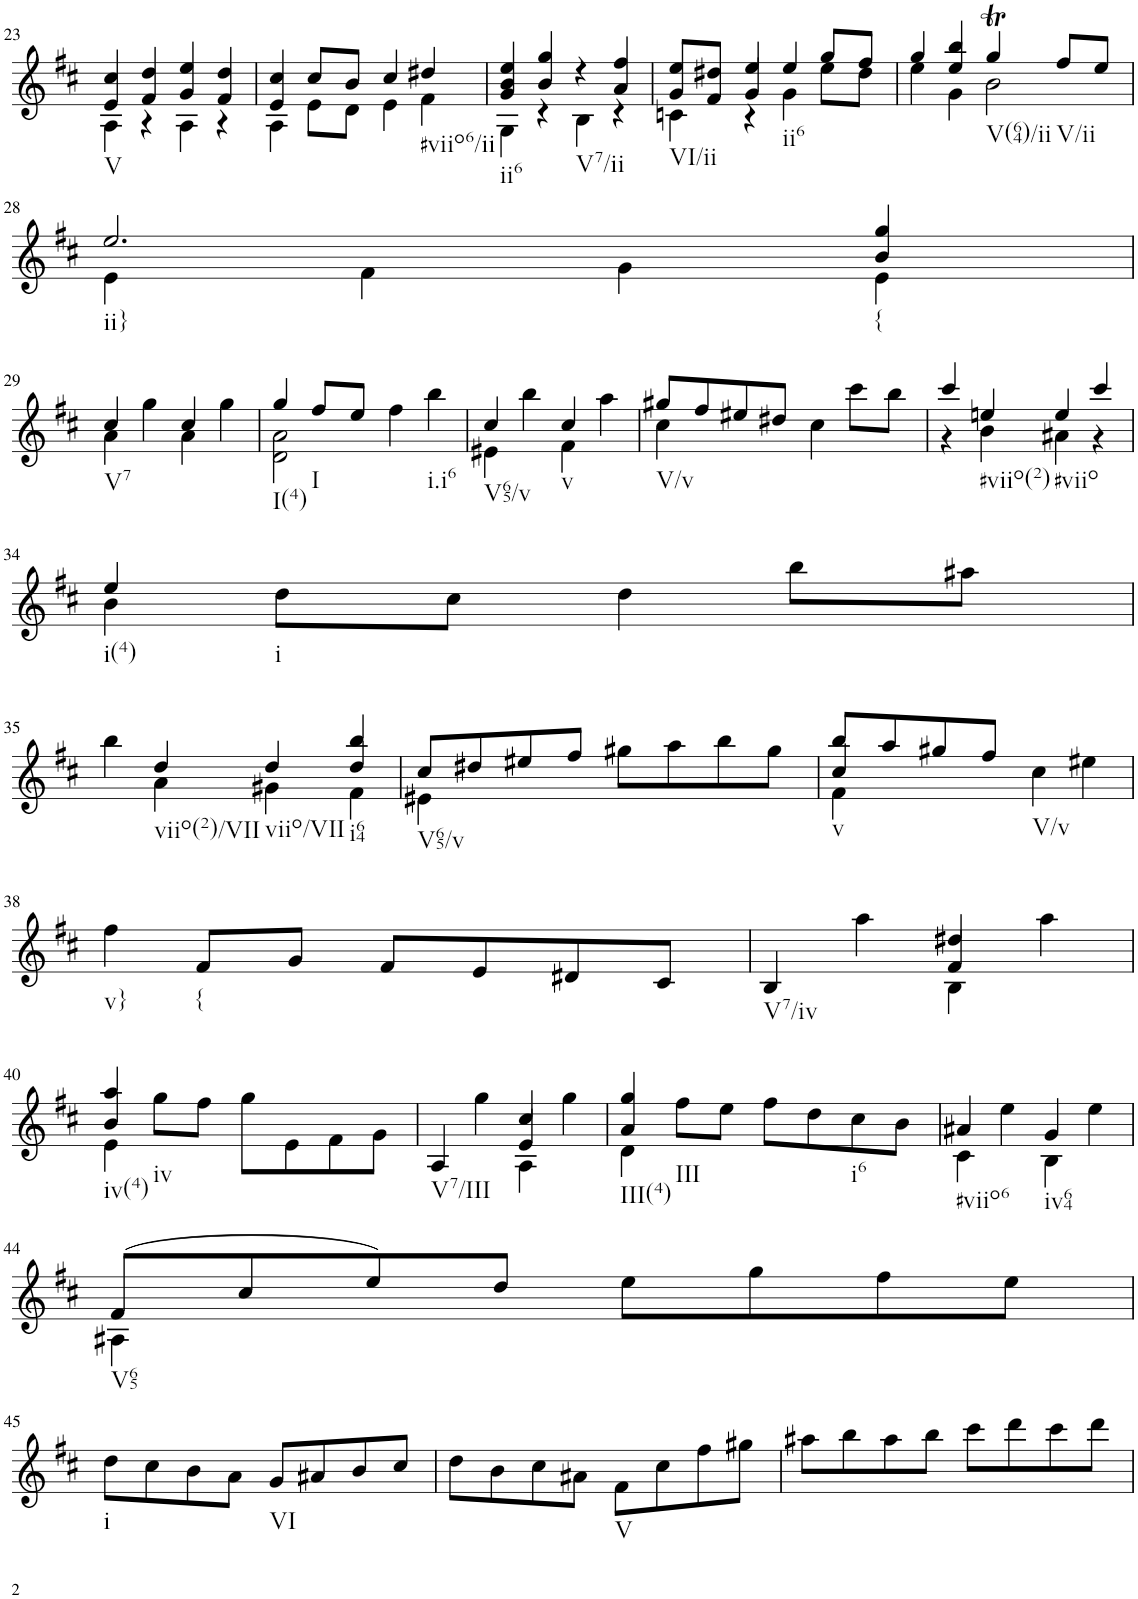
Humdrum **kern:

**kern
*part1
*staff1
*I"Violin
*I'Vln.
!!LO:PB:g=z
*clefG2
*k[f#c#]
*M2/2
*met(c|)
=23
*^
!LO:TX:b:t=V	!
4e/ 4cc#/	4A\
4f#/ 4dd/	4r
4g/ 4ee/	4A\
4f#/ 4dd/	4r
=24	=24
4e/ 4cc#/	4A\
8cc#/L	8e\L
8b/J	8d\J
4cc#/	4e\
!LO:TX:b:t=#viio6/ii	!
4dd#X/	4f#\
=25	=25
!LO:TX:b:t=ii6	!
4g/ 4b/ 4ee/	4G\
4b/ 4gg/	4r
!LO:TX:b:t=V7/ii	!
4r	4B\
4a/ 4ff#/	4r
=26	=26
*	*^
!LO:TX:b:t=VI/ii	!	!
8g/ 8ee/L	4ryy	4cn\
8f#/ 8dd#X/J	.	.
4ee/	4g/	4r
!LO:TX:b:t=ii6	!	!
4ee/	4g\	2ryy
8gg/L	8ee\L	.
8ff#/J	8dd#\J	.
=27	=27	=27
4gg/	4ee\	4ryy
4bb/	4ee/	4g\
!LO:TX:b:t=V(64)/ii	!	!
4ggT/	2b\	2ryy
!LO:TX:b:t=V/ii	!	!
8ff#/L	.	.
8ee/J	.	.
!!LO:LB:g=z	!!	!!
=28	=28	=28
!LO:TX:b:t=ii}	!	!
2.ee/	4e\	2.ryy
.	4f#\	.
.	4g\	.
!LO:TX:b:t={	!	!
4gg/	4b/	4e\
!!LO:LB:g=z	!!	!!
=29	=29	=29
!LO:TX:b:t=V7	!	!
*	*v	*v
4cc#/	4a\
4gg\	4ryy
4cc#/	4a\
4gg\	4ryy
=30	=30
!LO:TX:b:t=I(4)	!
4gg/	2d\ 2a\
!LO:TX:b:t=I	!
8ff#/L	.
8ee/J	.
4ff#\	2ryy
!LO:TX:b:t=i.i6	!
4bb\	.
=31	=31
!LO:TX:b:t=V65/v	!
4cc#/	4e#X\
4bb\	4ryy
!LO:TX:b:t=v	!
4cc#/	4f#\
4aa\	4ryy
=32	=32
!LO:TX:b:t=V/v	!
8gg#X/L	4cc#\
8ff#/	.
8ee#X/	2.ryy
8dd#X/J	.
4cc#\	.
8ccc#\L	.
8bb\J	.
=33	=33
4ccc#/	4r
!LO:TX:b:t=#viio(2)	!
4een/	4b\
!LO:TX:b:t=#viio	!
4ee/	4a#X\
4ccc#/	4r
!!LO:LB:g=z	!!
=34	=34
!LO:TX:b:t=i(4)	!
4ee/	4b\
!LO:TX:b:t=i	!
8dd\L	2.ryy
8cc#\J	.
4dd\	.
8bb\L	.
8aa#X\J	.
!!LO:LB:g=z	!!
=35	=35
*	*^
4bb\	4ryy	2.ryy
!LO:TX:b:t=viio(2)/VII	!	!
4dd/	4a\	.
!LO:TX:b:t=viio/VII	!	!
4dd/	4g#X\	.
!LO:TX:b:t=i64	!	!
4bb/	4dd/	4f#\
=36	=36	=36
!LO:TX:b:t=V65/v	!	!
*	*v	*v
8cc#/L	4e#X\
8dd#X/	.
8ee#X/	2.ryy
8ff#/J	.
8gg#X\L	.
8aa\	.
8bb\	.
8gg#\J	.
=37	=37
*	*^
!LO:TX:b:t=v	!	!
8bb/L	4cc#/	4f#\
8aa/	.	.
8gg#X/	2.ryy	2.ryy
8ff#/J	.	.
!LO:TX:b:t=V/v	!	!
4cc#\	.	.
4ee#X\	.	.
*v	*v	*v
!!LO:LB:g=z
=38
!LO:TX:b:t=v}
4ff#\
!LO:TX:b:t={
8f#/L
8g/J
8f#/L
8e/
8d#X/
8c#/J
=39
*^
*	*^
!LO:TX:b:t=V7/iv	!	!
4B/	2ryy	2ryy
4aa\	.	.
4dd#X/	4f#/	4B\
4aa\	4ryy	4ryy
!!LO:LB:g=z	!!	!!
=40	=40	=40
!LO:TX:b:t=iv(4)	!	!
4aa/	4b/	4e\
!LO:TX:b:t=iv	!	!
8gg\L	2.ryy	2.ryy
8ff#\J	.	.
8gg\L	.	.
8e\	.	.
8f#\	.	.
8g\J	.	.
=41	=41	=41
!LO:TX:b:t=V7/III	!	!
4A/	2ryy	2ryy
4gg\	.	.
4cc#/	4e/	4A\
4gg\	4ryy	4ryy
=42	=42	=42
!LO:TX:b:t=III(4)	!	!
4gg/	4d\	4a/
!LO:TX:b:t=III	!	!
8ff#\L	2.ryy	2.ryy
8ee\J	.	.
8ff#\L	.	.
8dd\	.	.
!LO:TX:b:t=i6	!	!
8cc#\	.	.
8b\J	.	.
*	*v	*v
=43	=43
!LO:TX:b:t=#viio6	!
4a#X/	4c#\
4ee\	4ryy
!LO:TX:b:t=iv64	!
4g/	4B\
4ee\	4ryy
!!LO:LB:g=z	!!
=44	=44
!LO:TX:b:t=V65	!
(8f#/L	4A#X\
8cc#/	.
8ee/)	2.ryy
8dd/J	.
8ee\L	.
8gg\	.
8ff#\	.
8ee\J	.
*v	*v
!!LO:LB:g=z
=45
!LO:TX:b:t=i
8dd\L
8cc#\
8b\
8a\J
!LO:TX:b:t=VI
8g/L
8a#X/
8b/
8cc#/J
=46
8dd\L
8b\
8cc#\
8a#X\J
!LO:TX:b:t=V
8f#\L
8cc#\
8ff#\
8gg#X\J
=47
8aa#X\L
8bb\
8aa#\
8bb\J
8ccc#\L
8ddd\
8ccc#\
8ddd\J
=
*-
